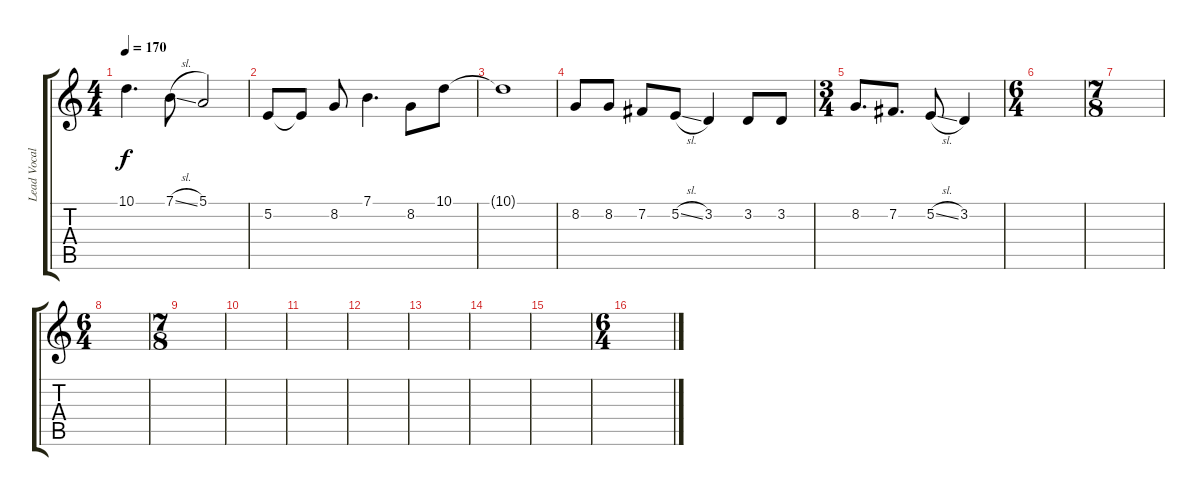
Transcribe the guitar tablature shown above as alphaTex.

\track ("Lead Vocals" "Lead Vocal") {instrument flute}
\staff {score tabs}
\tuning (E4 B3 G3 D3 A2 E2) {hide}
\ts (4 4)
\tempo 170
\clef g2
\ks c
10.1{t}.4{d dy f} 7.1{sl}.8 5.1.2 |
5.2.8 5.2{t}.8 8.2.8 7.1.4{d} 8.2.8 10.1.8 |
10.1{t}.1 |
8.2.8 8.2.8 7.2.8 5.2{sl}.8 3.2.4 3.2.8 3.2.8 |
\ts (3 4)
8.2.8{d} 7.2.8{d} 5.2{sl}.8 3.2.4 |
\ts (6 4)
|
\ts (7 8)
|
\ts (6 4)
|
\ts (7 8)
|
|
|
|
|
|
|
\ts (6 4)
